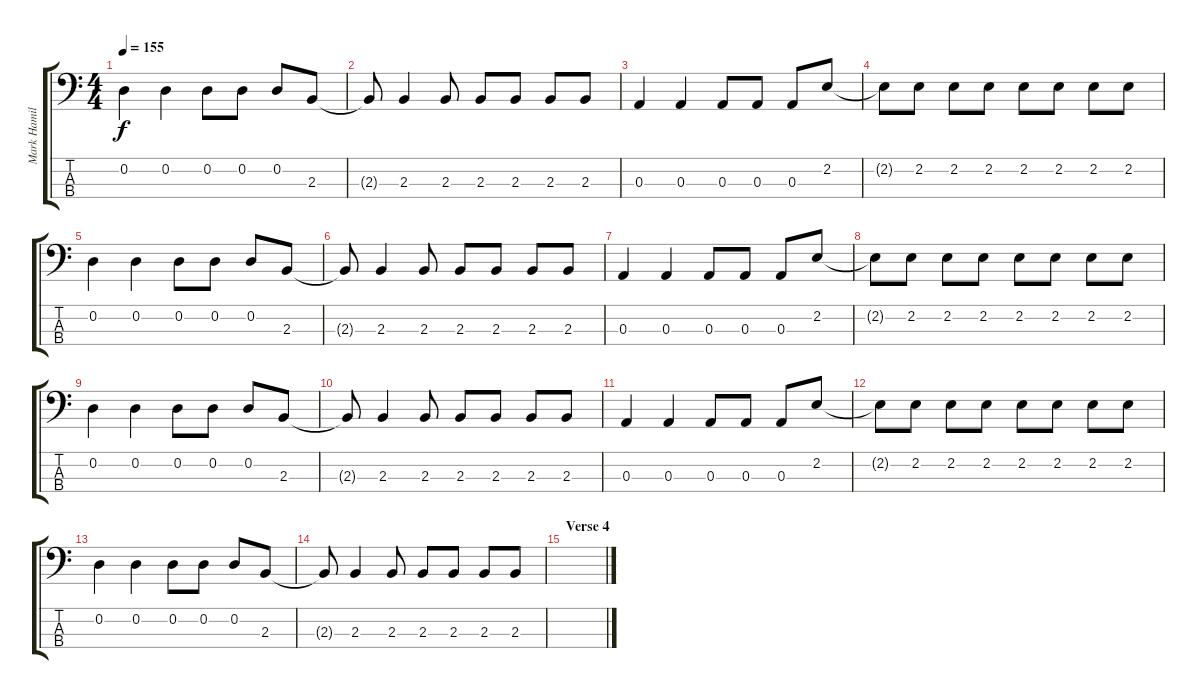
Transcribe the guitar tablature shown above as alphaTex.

\track ("Mark Hamilton" "Mark Hamil") {instrument electricbasspick}
\staff {score tabs}
\tuning (G2 D2 A1 E1) {hide}
\ts (4 4)
\tempo 155
\clef f4
\ks c
0.2.4{dy f} 0.2.4 0.2.8 0.2.8 0.2.8 2.3.8 |
2.3{t}.8 2.3.4 2.3.8 2.3.8 2.3.8 2.3.8 2.3.8 |
0.3.4 0.3.4 0.3.8 0.3.8 0.3.8 2.2.8 |
2.2{t}.8 2.2.8 2.2.8 2.2.8 2.2.8 2.2.8 2.2.8 2.2.8 |
0.2.4 0.2.4 0.2.8 0.2.8 0.2.8 2.3.8 |
2.3{t}.8 2.3.4 2.3.8 2.3.8 2.3.8 2.3.8 2.3.8 |
0.3.4 0.3.4 0.3.8 0.3.8 0.3.8 2.2.8 |
2.2{t}.8 2.2.8 2.2.8 2.2.8 2.2.8 2.2.8 2.2.8 2.2.8 |
0.2.4 0.2.4 0.2.8 0.2.8 0.2.8 2.3.8 |
2.3{t}.8 2.3.4 2.3.8 2.3.8 2.3.8 2.3.8 2.3.8 |
0.3.4 0.3.4 0.3.8 0.3.8 0.3.8 2.2.8 |
2.2{t}.8 2.2.8 2.2.8 2.2.8 2.2.8 2.2.8 2.2.8 2.2.8 |
0.2.4 0.2.4 0.2.8 0.2.8 0.2.8 2.3.8 |
2.3{t}.8 2.3.4 2.3.8 2.3.8 2.3.8 2.3.8 2.3.8 |
\section ("" "Verse 4")
